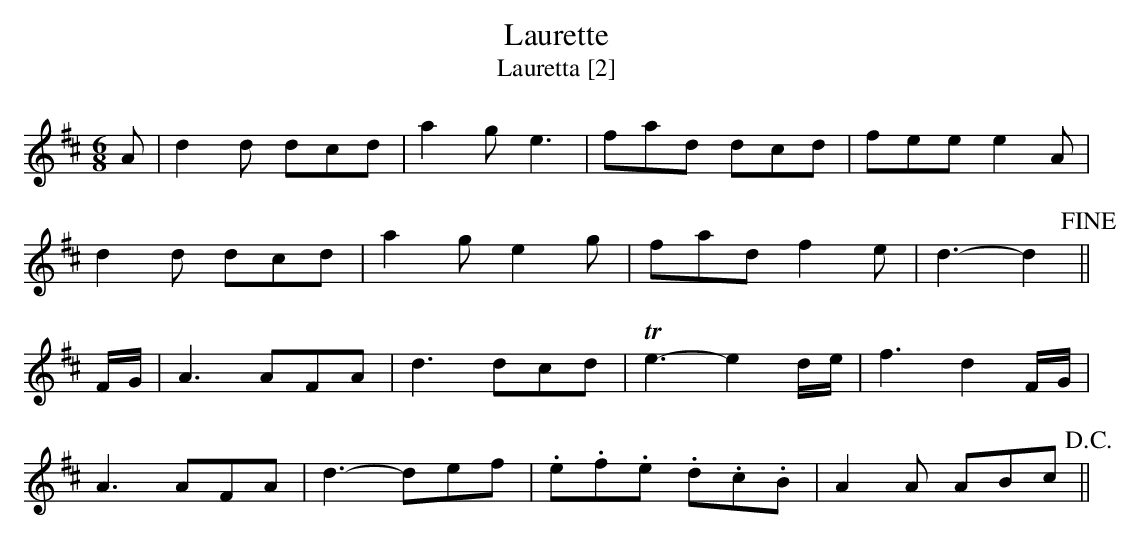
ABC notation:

X:1
T:Laurette
T:Lauretta [2]
M:6/8
L:1/8
K:D
A|d2d dcd|a2g e3|fad dcd|fee e2A|
d2d dcd|a2g e2g|fad f2e|d3-d2!fine!||
F/G/|A3 AFA|d3 dcd|Te3-e2 d/e/|f3- d2 F/G/|
A3 AFA|d3-def|.e.f.e .d.c.B|A2 A ABc!D.C.!||
